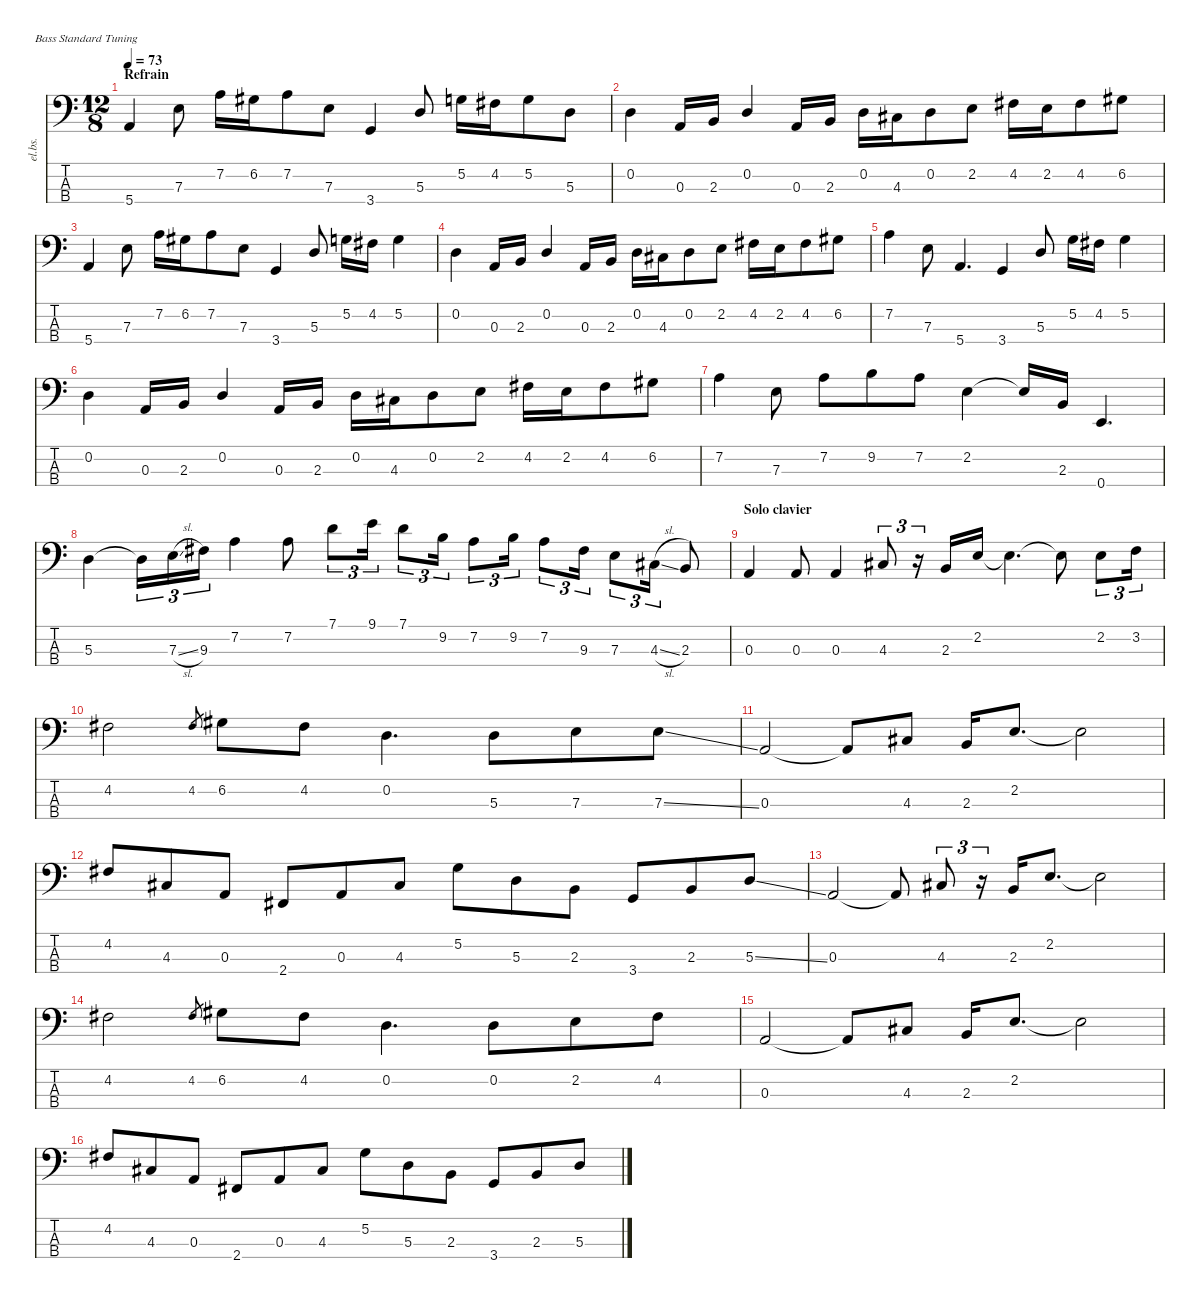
\defaultSystemsLayout 4
\hideDynamics
\bracketExtendMode nobrackets
\otherSystemsTrackNameOrientation horizontal
\track ("Bass" "el.bs.") {instrument electricbassfinger}
\staff {score tabs}
\tuning (G2 D2 A1 E1)
\ts (12 8)
\section ("" "Refrain")
\tempo 73
\clef f4
\ks c
5.4.4{dy f beam Up} 7.3.8{beam Down} 7.2.16{beam Down} 6.2{acc #}.16{beam Down} 7.2.8{beam Down} 7.3.8{beam Down} 3.4.4{beam Up} 5.3.8{beam Up} 5.2.16{beam Down} 4.2{acc #}.16{beam Down} 5.2.8{beam Down} 5.3.8{beam Down} |
0.2.4{beam Down} 0.3.16{beam Up} 2.3.16{beam Up} 0.2.4{beam Up} 0.3.16{beam Up} 2.3.16{beam Up} 0.2.16{beam Down} 4.3{acc #}.16{beam Down} 0.2.8{beam Down} 2.2.8{beam Down} 4.2{acc #}.16{beam Down} 2.2.16{beam Down} 4.2{acc #}.8{beam Down} 6.2{acc #}.8{beam Down} |
5.4.4{beam Up} 7.3.8{beam Down} 7.2.16{beam Down} 6.2{acc #}.16{beam Down} 7.2.8{beam Down} 7.3.8{beam Down} 3.4.4{beam Up} 5.3.8{beam Up} 5.2.16{beam Down} 4.2{acc #}.16{beam Down} 5.2.4{beam Down} |
0.2.4{beam Down} 0.3.16{beam Up} 2.3.16{beam Up} 0.2.4{beam Up} 0.3.16{beam Up} 2.3.16{beam Up} 0.2.16{beam Down} 4.3{acc #}.16{beam Down} 0.2.8{beam Down} 2.2.8{beam Down} 4.2{acc #}.16{beam Down} 2.2.16{beam Down} 4.2{acc #}.8{beam Down} 6.2{acc #}.8{beam Down} |
7.2.4{beam Down} 7.3.8{beam Down} 5.4.4{d beam Up} 3.4.4{beam Up} 5.3.8{beam Up} 5.2.16{beam Down} 4.2{acc #}.16{beam Down} 5.2.4{beam Down} |
0.2.4{beam Down} 0.3.16{beam Up} 2.3.16{beam Up} 0.2.4{beam Up} 0.3.16{beam Up} 2.3.16{beam Up} 0.2.16{beam Down} 4.3{acc #}.16{beam Down} 0.2.8{beam Down} 2.2.8{beam Down} 4.2{acc #}.16{beam Down} 2.2.16{beam Down} 4.2{acc #}.8{beam Down} 6.2{acc #}.8{beam Down} |
7.2.4{beam Down} 7.3.8{beam Down} 7.2.8{beam Down} 9.2.8{beam Down} 7.2.8{beam Down} 2.2.4{beam Down} 2.2{t}.16{beam Up} 2.3.16{beam Up} 0.4.4{d beam Up} |
5.3.4{beam Down} 5.3{t}.16{tu (3 2) beam Down} 7.3{sl}.16{tu (3 2) beam Down} 9.3{acc #}.16{tu (3 2) beam Down} 7.2.4{beam Down} 7.2.8{beam Down} 7.1.8{tu (3 2) beam Down} 9.1.16{tu (3 2) beam Down} 7.1.8{tu (3 2) beam Down} 9.2.16{tu (3 2) beam Down} 7.2.8{tu (3 2) beam Down} 9.2.16{tu (3 2) beam Down} 7.2.8{tu (3 2) beam Down} 9.3{acc #}.16{tu (3 2) beam Down} 7.3.8{tu (3 2) beam Down} 4.3{sl acc #}.16{tu (3 2) beam Down} 2.3.8{beam Up} |
\section ("" "Solo clavier")
0.3.4{beam Up} 0.3.8{beam Up} 0.3.4{beam Up} 4.3{acc #}.8{tu (3 2) beam Up} r.16{tu (3 2) beam Up} 2.3.16{beam Up} 2.2.16{beam Up} 2.2{t}.4{d beam Down} 2.2{t}.8{beam Down} 2.2.8{tu (3 2) beam Down} 3.2.16{tu (3 2) beam Down} |
4.2{acc #}.2{beam Down} 4.2{acc #}.8{gr dy mf beam Up} 6.2{acc #}.8{dy f beam Down} 4.2{acc #}.8{beam Down} 0.2.4{d beam Down} 5.3.8{beam Down} 7.3.8{beam Down} 7.3{ss}.8{beam Down} |
0.3.2{beam Up} 0.3{t}.8{beam Up} 4.3{acc #}.8{beam Up} 2.3.16{beam Up} 2.2.8{d beam Up} 2.2{t}.2{beam Down} |
4.2{acc #}.8{beam Up} 4.3{acc #}.8{beam Up} 0.3.8{beam Up} 2.4{acc #}.8{beam Up} 0.3.8{beam Up} 4.3{acc #}.8{beam Up} 5.2.8{beam Down} 5.3.8{beam Down} 2.3.8{beam Down} 3.4.8{beam Up} 2.3.8{beam Up} 5.3{ss}.8{beam Up} |
0.3.2{beam Up} 0.3{t}.8{beam Up} 4.3{acc #}.8{tu (3 2) beam Up} r.16{tu (3 2) beam Up} 2.3.16{beam Up} 2.2.8{d beam Up} 2.2{t}.2{beam Down} |
4.2{acc #}.2{beam Down} 4.2{acc #}.8{gr dy mf beam Up} 6.2{acc #}.8{dy f beam Down} 4.2{acc #}.8{beam Down} 0.2.4{d beam Down} 0.2.8{beam Down} 2.2.8{beam Down} 4.2{acc #}.8{beam Down} |
0.3.2{beam Up} 0.3{t}.8{beam Up} 4.3{acc #}.8{beam Up} 2.3.16{beam Up} 2.2.8{d beam Up} 2.2{t}.2{beam Down} |
4.2{acc #}.8{beam Up} 4.3{acc #}.8{beam Up} 0.3.8{beam Up} 2.4{acc #}.8{beam Up} 0.3.8{beam Up} 4.3{acc #}.8{beam Up} 5.2.8{beam Down} 5.3.8{beam Down} 2.3.8{beam Down} 3.4.8{beam Up} 2.3.8{beam Up} 5.3.8{beam Up}
